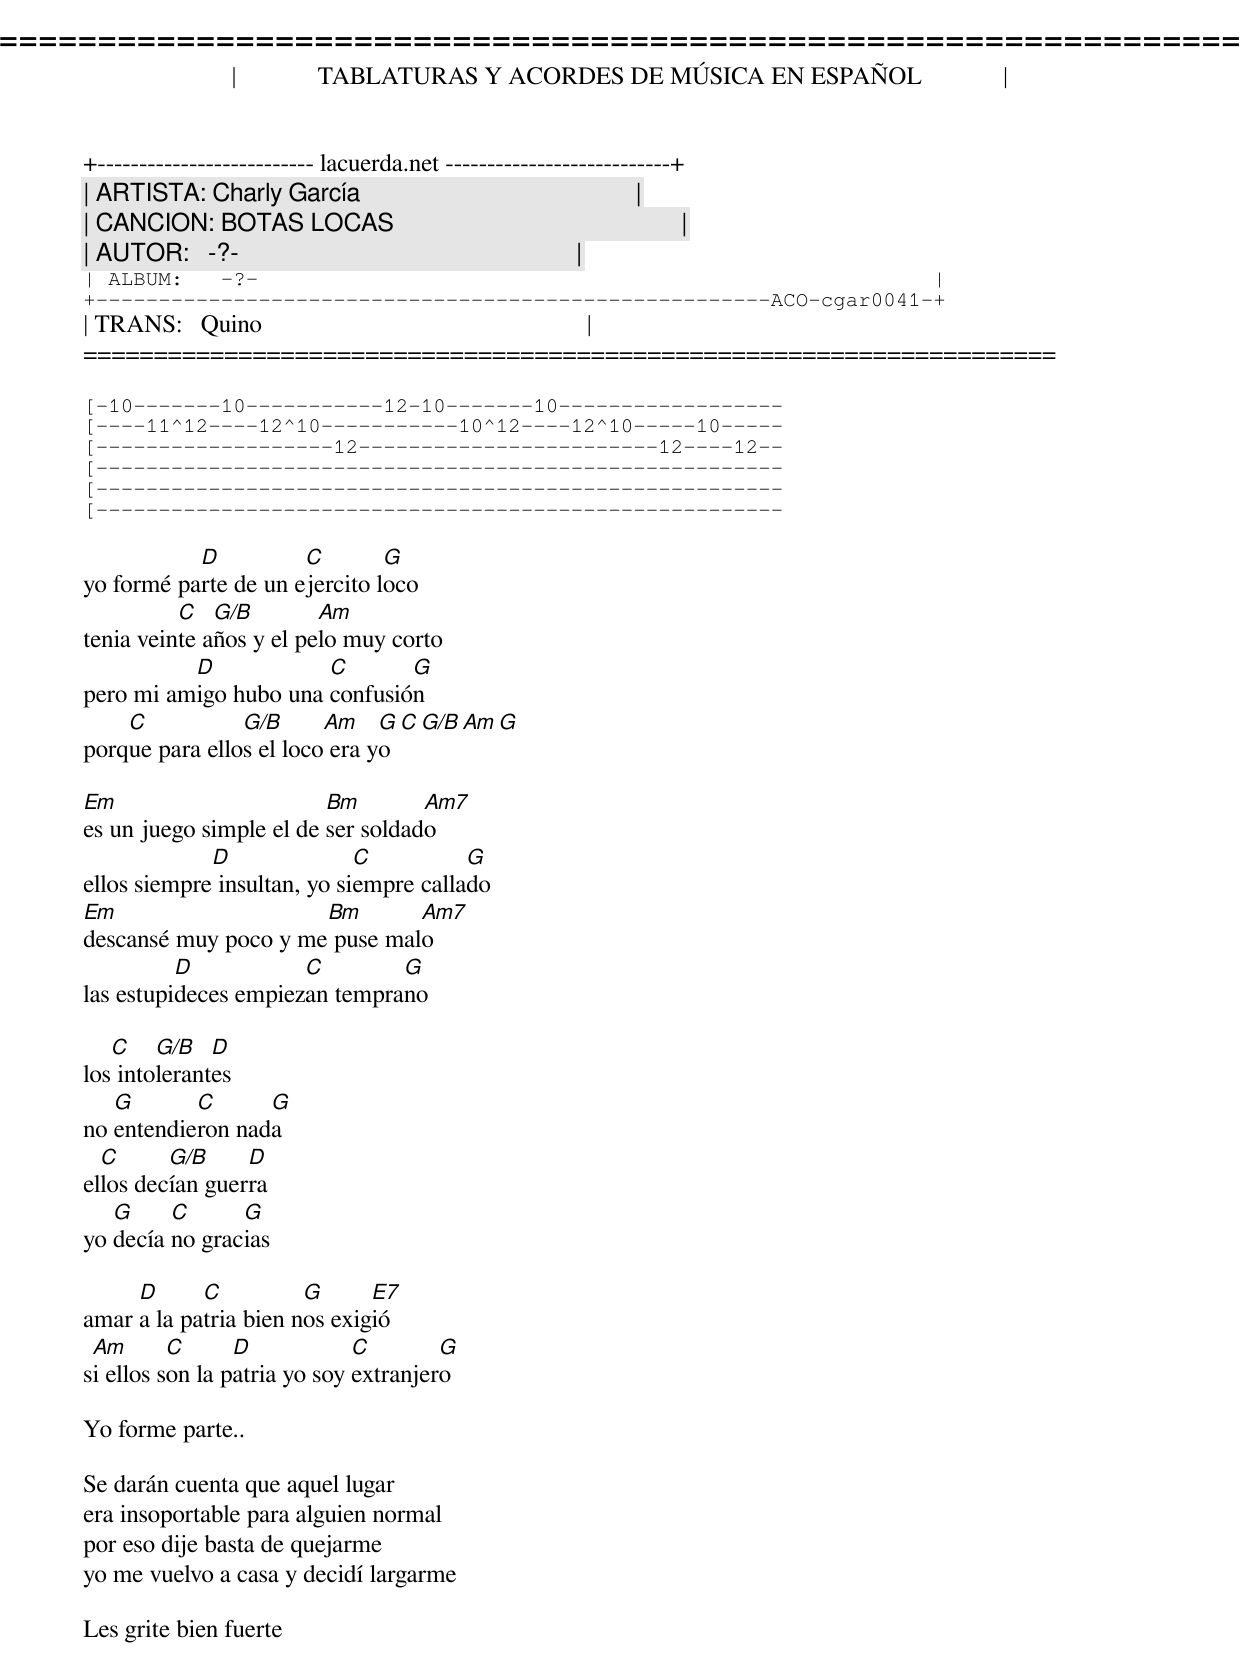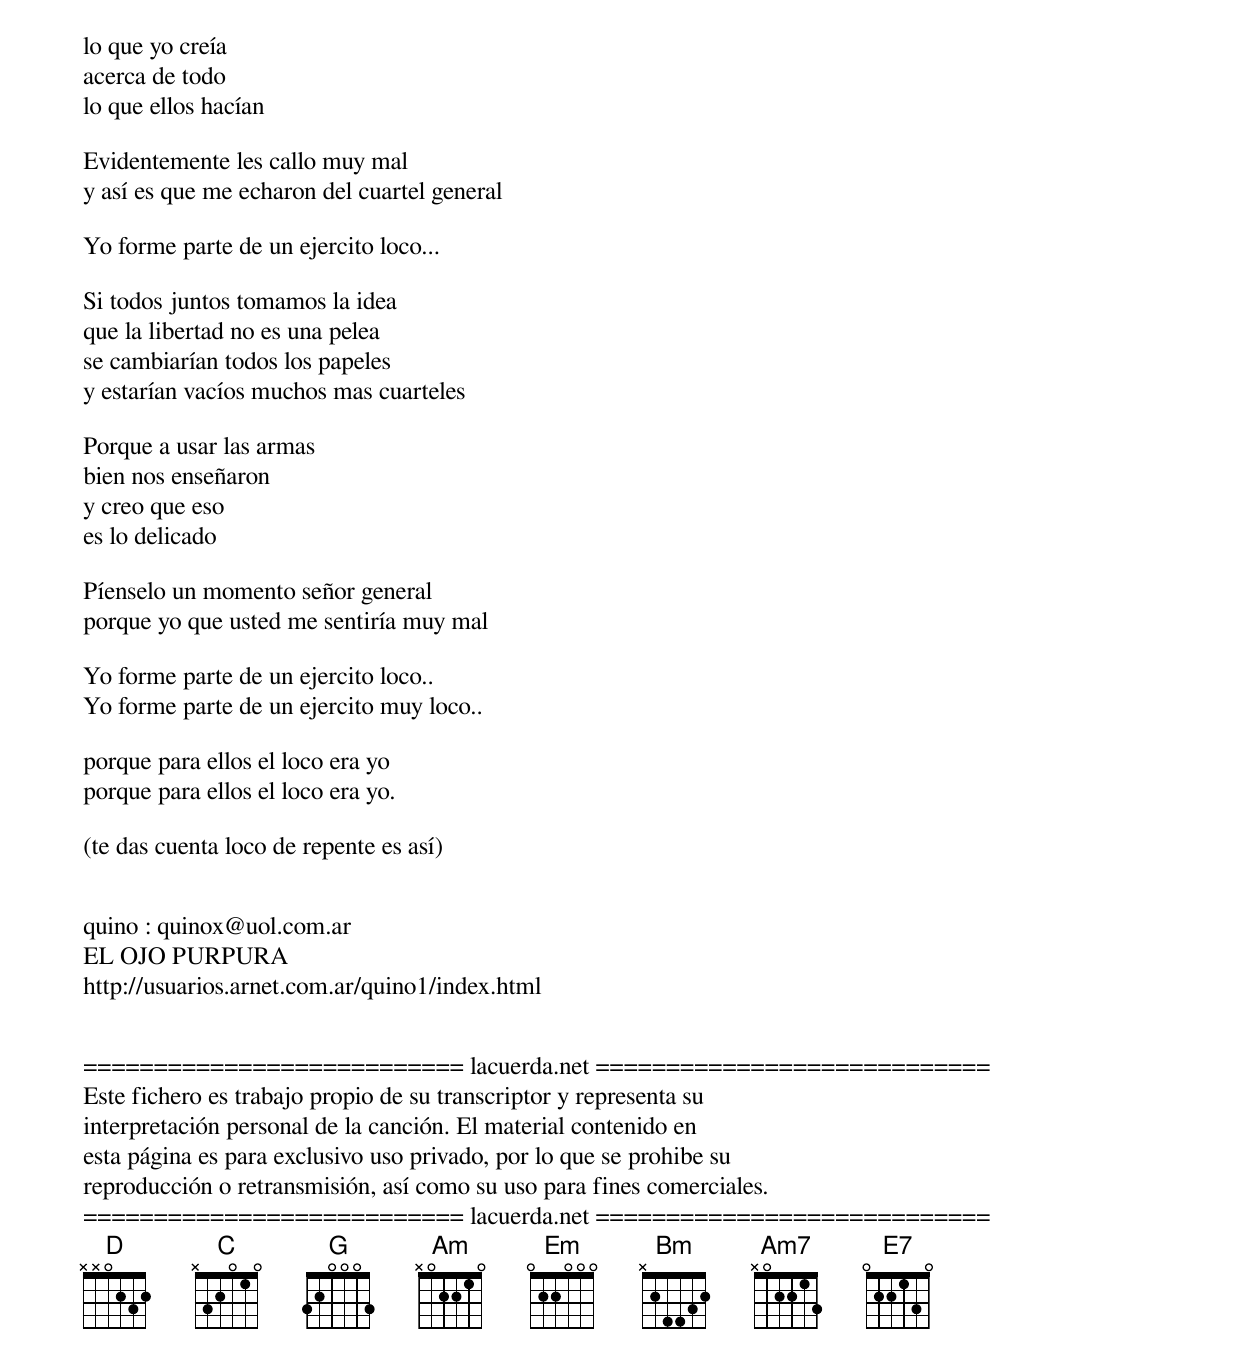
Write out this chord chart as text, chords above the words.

=====================================================================
|             TABLATURAS Y ACORDES DE MÚSICA EN ESPAÑOL             |
+-------------------------- lacuerda.net ---------------------------+
| ARTISTA: Charly García                                            |
| CANCION: BOTAS LOCAS                                              |
| AUTOR:   -?-                                                      |
| ALBUM:   -?-                                                      |
+------------------------------------------------------ACO-cgar0041-+
| TRANS:   Quino                                                    |
=====================================================================

[-10-------10-----------12-10-------10------------------
[----11^12----12^10-----------10^12----12^10-----10-----
[-------------------12------------------------12----12--
[-------------------------------------------------------
[-------------------------------------------------------
[-------------------------------------------------------

           D          C        G
yo formé parte de un ejercito loco
          C   G/B        Am
tenia veinte años y el pelo muy corto
          D            C       G
pero mi amigo hubo una confusión
    C           G/B      Am    G    C G/B Am G
porque para ellos el loco era yo

Em                       Bm        Am7
es un juego simple el de ser soldado
             D               C          G
ellos siempre insultan, yo siempre callado
Em                    Bm       Am7
descansé muy poco y me puse malo
          D           C        G
las estupideces empiezan temprano

   C    G/B   D
los intolerantes
   G       C      G
no entendieron nada
  C      G/B     D
ellos decían guerra
   G     C      G
yo decía no gracias

     D      C          G      E7
amar a la patria bien nos exigió
 Am       C      D            C        G
si ellos son la patria yo soy extranjero

Yo forme parte..

Se darán cuenta que aquel lugar
era insoportable para alguien normal
por eso dije basta de quejarme
yo me vuelvo a casa y decidí largarme

Les grite bien fuerte
lo que yo creía
acerca de todo
lo que ellos hacían

Evidentemente les callo muy mal
y así es que me echaron del cuartel general

Yo forme parte de un ejercito loco...

Si todos juntos tomamos la idea
que la libertad no es una pelea
se cambiarían todos los papeles
y estarían vacíos muchos mas cuarteles

Porque a usar las armas
bien nos enseñaron
y creo que eso
es lo delicado

Píenselo un momento señor general
porque yo que usted me sentiría muy mal

Yo forme parte de un ejercito loco..
Yo forme parte de un ejercito muy loco..

porque para ellos el loco era yo
porque para ellos el loco era yo.

(te das cuenta loco de repente es así)


quino : quinox@uol.com.ar
EL OJO PURPURA
http://usuarios.arnet.com.ar/quino1/index.html


=========================== lacuerda.net ============================
Este fichero es trabajo propio de su transcriptor y representa su
interpretación personal de la canción. El material contenido en
esta página es para exclusivo uso privado, por lo que se prohibe su
reproducción o retransmisión, así como su uso para fines comerciales.
=========================== lacuerda.net ============================
